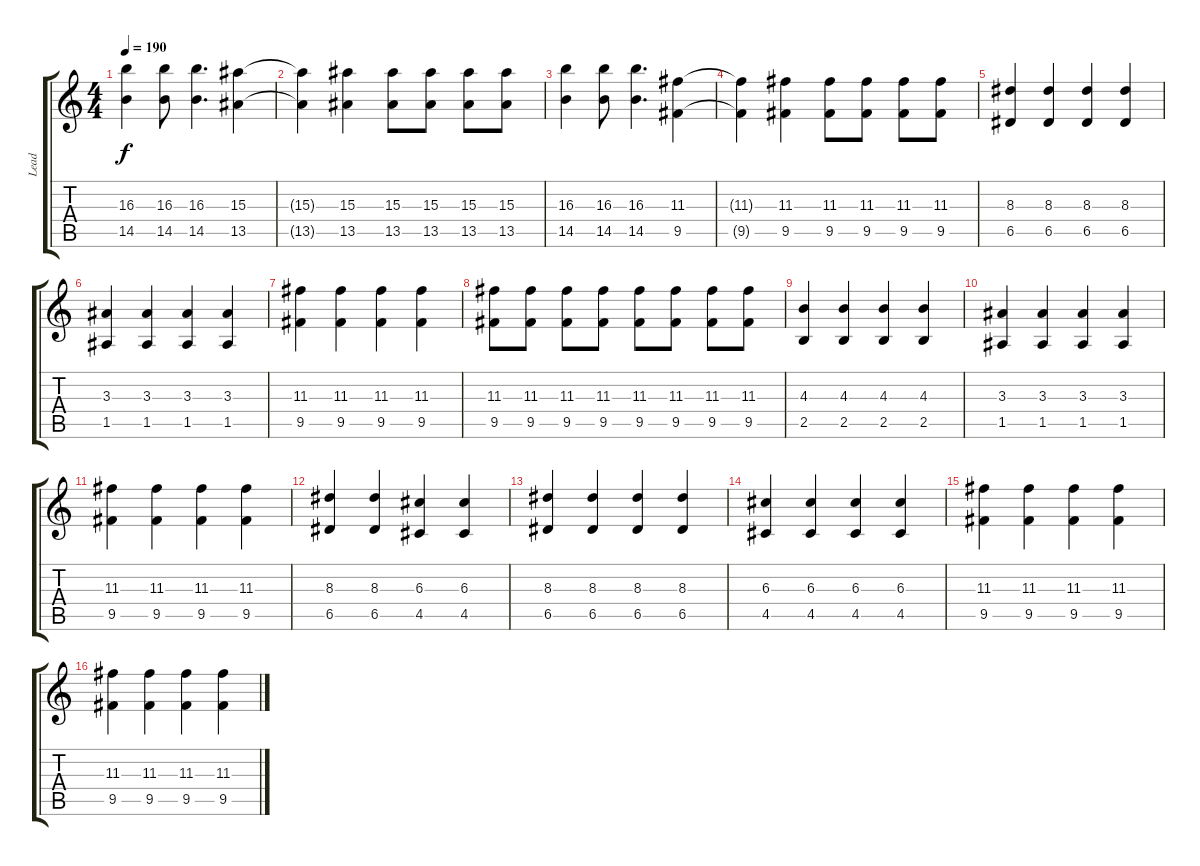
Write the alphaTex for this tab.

\track ("Lead" "Lead") {instrument acousticguitarsteel}
\staff {score tabs}
\tuning (E4 B3 G3 D3 A2 E2) {hide}
\ts (4 4)
\tempo 190
\clef g2
\ks c
(16.3 14.5).4{dy f} (16.3 14.5).8 (16.3 14.5).4{d} (15.3 13.5).4 |
(15.3{t} 13.5{t}).4 (15.3 13.5).4 (15.3 13.5).8 (15.3 13.5).8 (15.3 13.5).8 (15.3 13.5).8 |
(16.3 14.5).4 (16.3 14.5).8 (16.3 14.5).4{d} (11.3 9.5).4 |
(11.3{t} 9.5{t}).4 (11.3 9.5).4 (11.3 9.5).8 (11.3 9.5).8 (11.3 9.5).8 (11.3 9.5).8 |
(8.3 6.5).4 (8.3 6.5).4 (8.3 6.5).4 (8.3 6.5).4 |
(3.3 1.5).4 (3.3 1.5).4 (3.3 1.5).4 (3.3 1.5).4 |
(11.3 9.5).4 (11.3 9.5).4 (11.3 9.5).4 (11.3 9.5).4 |
(11.3 9.5).8 (11.3 9.5).8 (11.3 9.5).8 (11.3 9.5).8 (11.3 9.5).8 (11.3 9.5).8 (11.3 9.5).8 (11.3 9.5).8 |
(4.3 2.5).4 (4.3 2.5).4 (4.3 2.5).4 (4.3 2.5).4 |
(3.3 1.5).4 (3.3 1.5).4 (3.3 1.5).4 (3.3 1.5).4 |
(11.3 9.5).4 (11.3 9.5).4 (11.3 9.5).4 (11.3 9.5).4 |
(8.3 6.5).4 (8.3 6.5).4 (6.3 4.5).4 (6.3 4.5).4 |
(8.3 6.5).4 (8.3 6.5).4 (8.3 6.5).4 (8.3 6.5).4 |
(6.3 4.5).4 (6.3 4.5).4 (6.3 4.5).4 (6.3 4.5).4 |
(11.3 9.5).4 (11.3 9.5).4 (11.3 9.5).4 (11.3 9.5).4 |
(11.3 9.5).4 (11.3 9.5).4 (11.3 9.5).4 (11.3 9.5).4
